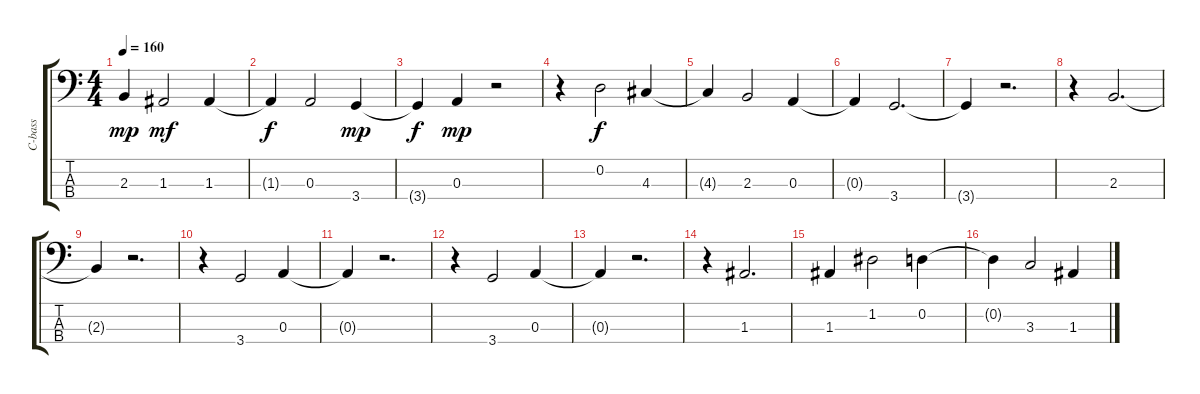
\track ("C-bass" "C-bass") {instrument fretlessbass}
\staff {score tabs}
\tuning (G2 D2 A1 E1) {hide}
\ts (4 4)
\tempo 160
\clef f4
\ks c
2.3.4{dy mp} 1.3.2{dy mf} 1.3.4 |
1.3{t}.4{dy f} 0.3.2 3.4.4{dy mp} |
3.4{t}.4{dy f} 0.3.4{dy mp} r.2 |
r.4 0.2.2{dy f} 4.3.4 |
4.3{t}.4 2.3.2 0.3.4 |
0.3{t}.4 3.4.2{d} |
3.4{t}.4 r.2{d} |
r.4 2.3.2{d} |
2.3{t}.4 r.2{d} |
r.4 3.4.2 0.3.4 |
0.3{t}.4 r.2{d} |
r.4 3.4.2 0.3.4 |
0.3{t}.4 r.2{d} |
r.4 1.3.2{d} |
1.3.4 1.2.2 0.2.4 |
0.2{t}.4 3.3.2 1.3.4
